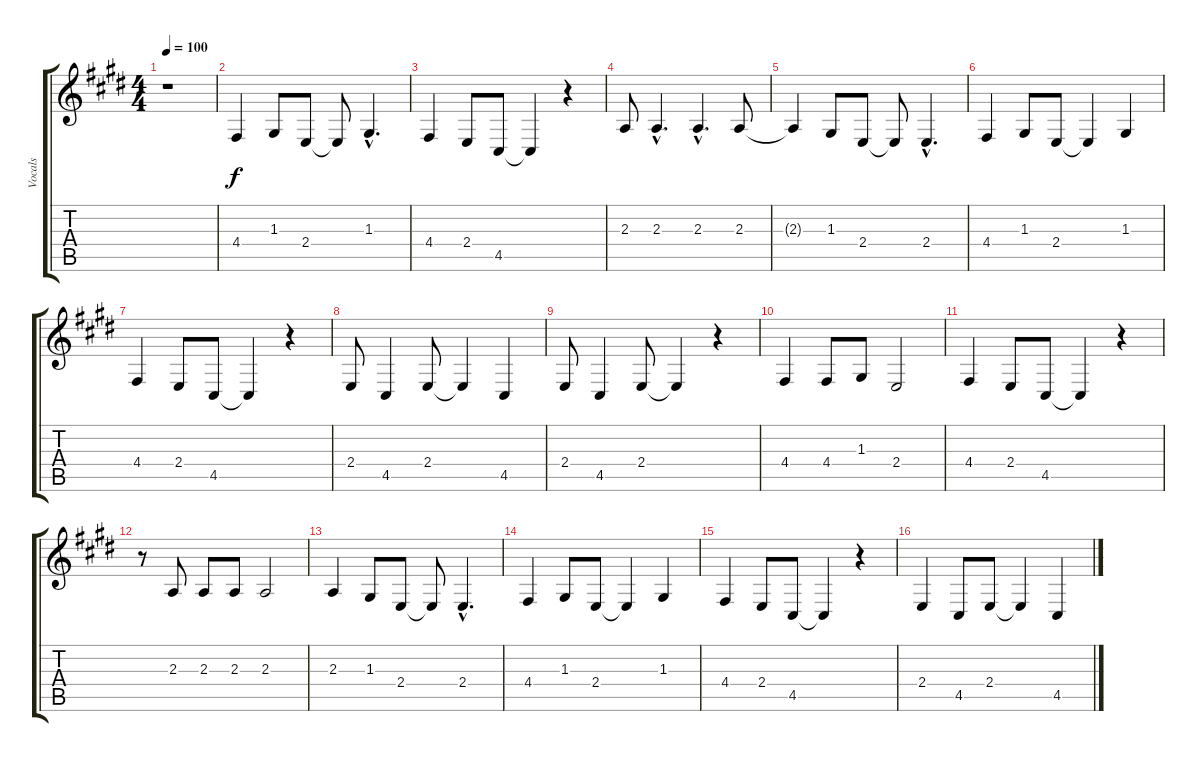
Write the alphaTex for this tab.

\track ("Vocals" "Vocals") {instrument altosax}
\staff {score tabs}
\tuning (E4 B3 G3 D3 A2 E2) {hide}
\ts (4 4)
\tempo 100
\clef g2
\ks e
r.1{dy f instrument altosax} |
4.4.4 1.3.8 2.4.8 2.4{t}.8 1.3{hac}.4{d} |
4.4.4 2.4.8 4.5.8 4.5{t}.4 r.4 |
2.3.8 2.3{hac}.4{d} 2.3{hac}.4{d} 2.3.8 |
2.3{t}.4 1.3.8 2.4.8 2.4{t}.8 2.4{hac}.4{d} |
4.4.4 1.3.8 2.4.8 2.4{t}.4 1.3.4 |
4.4.4 2.4.8 4.5.8 4.5{t}.4 r.4 |
2.4.8 4.5.4 2.4.8 2.4{t}.4 4.5.4 |
2.4.8 4.5.4 2.4.8 2.4{t}.4 r.4 |
4.4.4 4.4.8 1.3.8 2.4.2 |
4.4.4 2.4.8 4.5.8 4.5{t}.4 r.4 |
r.8 2.3.8 2.3.8 2.3.8 2.3.2 |
2.3.4 1.3.8 2.4.8 2.4{t}.8 2.4{hac}.4{d} |
4.4.4 1.3.8 2.4.8 2.4{t}.4 1.3.4 |
4.4.4 2.4.8 4.5.8 4.5{t}.4 r.4 |
2.4.4 4.5.8 2.4.8 2.4{t}.4 4.5.4
